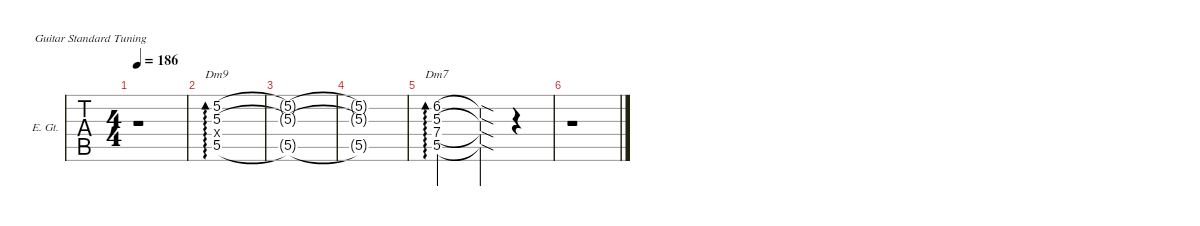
\defaultSystemsLayout 4
\hideDynamics
\bracketExtendMode nobrackets
\firstSystemTrackNameOrientation horizontal
\track ("Ele. Guitar" "E. Gt.") {defaultSystemsLayout 4 instrument distortionguitar}
\staff {tabs}
\tuning (E4 B3 G3 D3 A2 E2)
\chord ("Dm9" x 5 5 x 5 x) {showdiagram false showfingering false barre (5 5)}
\chord ("Dm7" x 6 5 7 5 x) {firstfret 5 showdiagram false showfingering false barre 5}
\ts (4 4)
\tempo 186
\clef g2
\scale
0.284145
\ks f
r.1{dy f beam Down} |
\scale
0.238619 (5.5{acc forcenatural} 3.4{x acc forcenatural} 5.3{acc forcenatural} 5.2{acc forcenatural}).1{ad 0 ch "Dm9" beam Up} |
\scale
0.238618 (5.5{t acc forcenatural} 5.3{t acc forcenatural} 5.2{t acc forcenatural}).1{beam Up} |
\scale
0.238618 (5.5{t acc forcenatural} 5.3{t acc forcenatural} 5.2{t acc forcenatural}).1{beam Up} |
\scale
0.522764 (5.5{acc forcenatural} 7.4{acc forcenatural} 5.3{acc forcenatural} 6.2{acc forcenatural}).2{ad 0 ch "Dm7" beam Up} (5.5{sod t acc forcenatural} 7.4{sod t acc forcenatural} 5.3{sod t acc forcenatural} 6.2{sod t acc forcenatural}).4{beam Up} r.4{beam Down} |
\scale
0.477236 r.1{beam Down}
